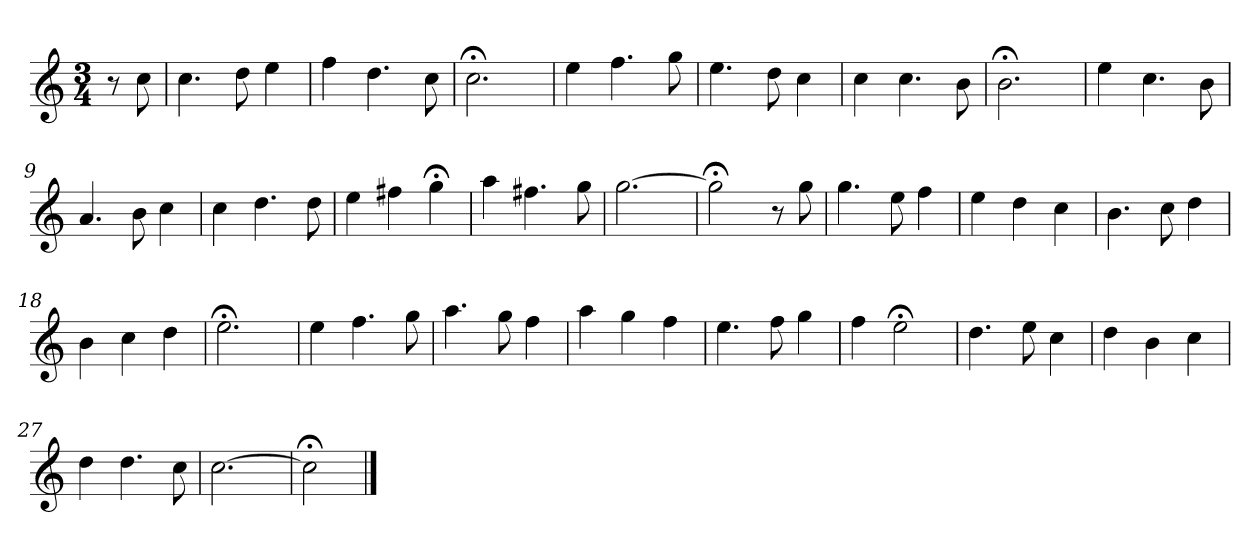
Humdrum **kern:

**kern
*part1
*staff1
*k[]
*C:
*M3/4
*MM120
=
8r
8cc
=1
4.cc
8dd
4ee
=2
4ff
4.dd
8cc
=3
2.cc;<
=4
4ee
4.ff
8gg
=5
4.ee
8dd
4cc
=6
4cc
4.cc
8b
=7
2.b;<
=8
4ee
4.cc
8b
=9
4.a
8b
4cc
=10
4cc
4.dd
8dd
=11
4ee
4ff#X
4gg;<
=12
4aa
4.ff#X
8gg
=13
[2.gg
=14
2gg;<]
8r
8gg
=15
4.gg
8ee
4ff
=16
4ee
4dd
4cc
=17
4.b
8cc
4dd
=18
4b
4cc
4dd
=19
2.ee;<
=20
4ee
4.ff
8gg
=21
4.aa
8gg
4ff
=22
4aa
4gg
4ff
=23
4.ee
8ff
4gg
=24
4ff
2ee;<
=25
4.dd
8ee
4cc
=26
4dd
4b
4cc
=27
4dd
4.dd
8cc
=28
[2.cc
=29
2cc;<]
==
*-
